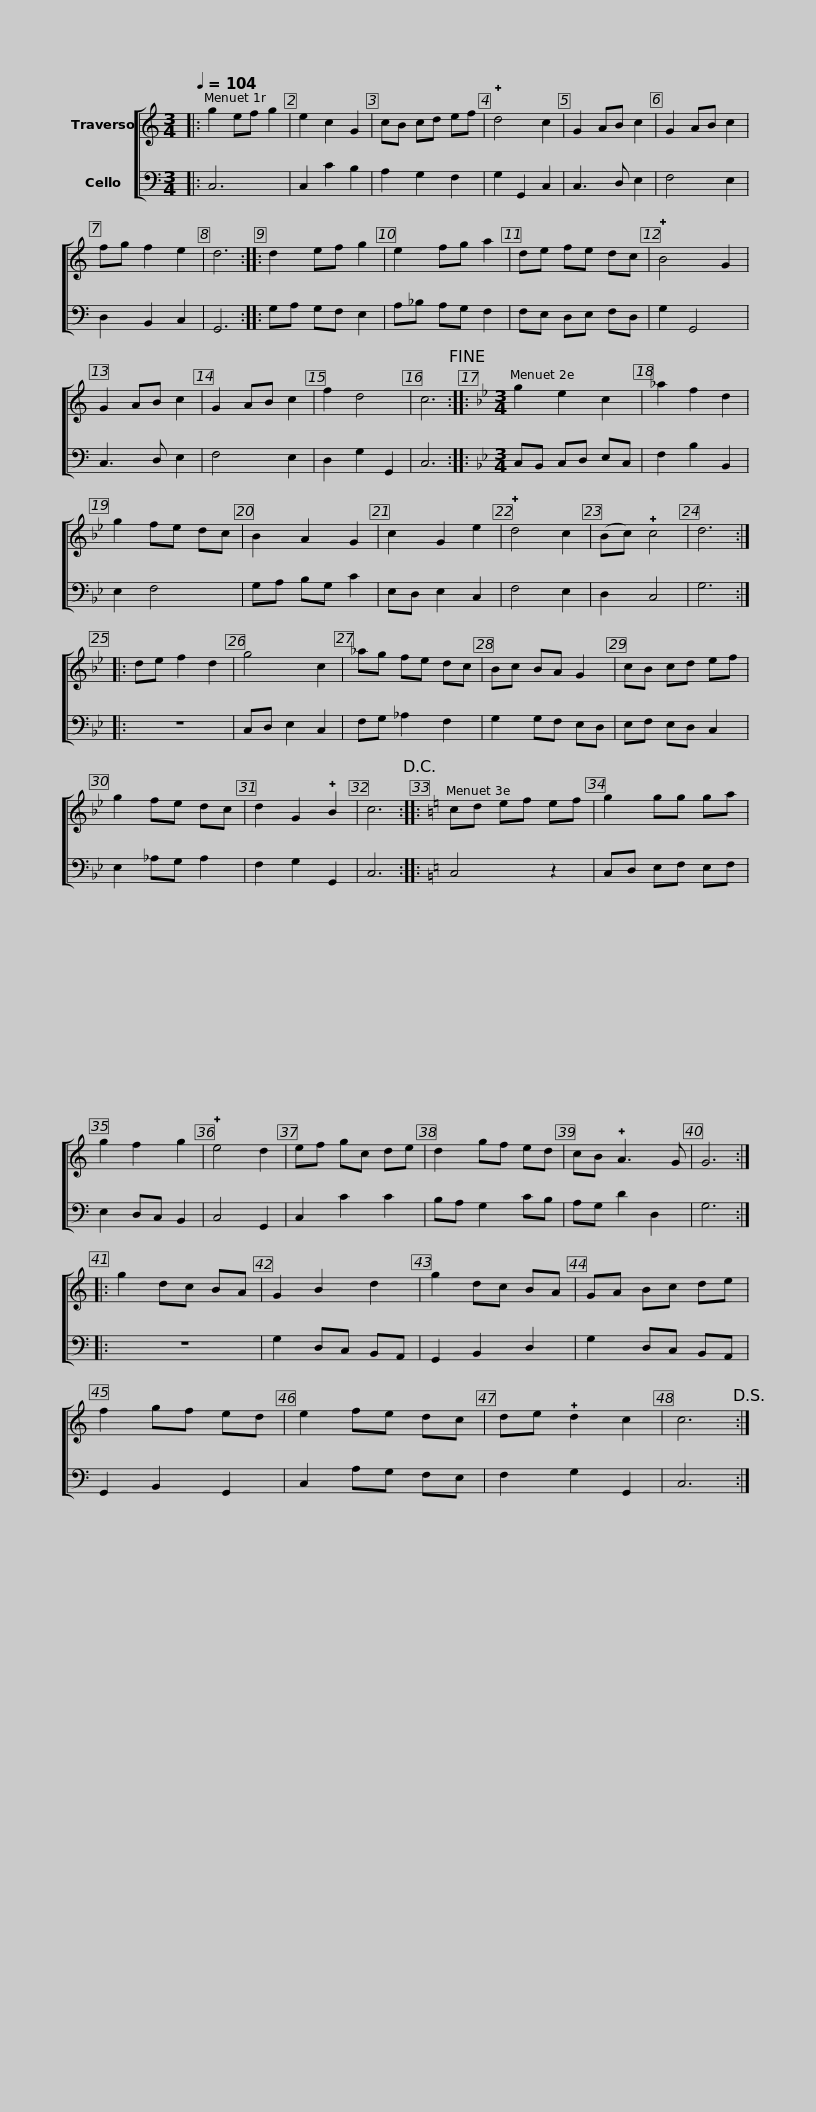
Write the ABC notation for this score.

X:1
%%score [ 1 2 ]
L:1/8
Q:1/4=104
M:3/4
I:linebreak $
K:C
V:1 treble
V:2 bass
V:1
|: g2 ef g2 | e2 c2 G2 | cB cd ef | !plus!d4 c2 | G2 AB c2 | %5
 G2 AB c2 | fg f2 e2 | d6 ::$ d2 ef g2 | e2 fg a2 | %10
 de fe dc | !plus!B4 G2 | G2 AB c2 | G2 AB c2 | f2 d4 | %15
 c6!fine! ::$[K:Bb][M:3/4] g2 e2 c2 | _a2 f2 d2 | g2 fe dc | B2 A2 G2 | %20
 c2 G2 e2 | !plus!d4 c2 | (Bc) !plus!c4 | d6 ::$ de f2 d2 | %25
 g4 c2 | _ag fe dc | Bc BA G2 | cB cd ef | g2 fe dc | %30
 d2 G2 !plus!B2 | c6!D.C.! ::$[K:C] cd ef ef | g2 gg ga | g2 f2 g2 | %35
 !plus!e4 d2 | ef gc de | d2 gf ed | cB !plus!A3 G | G6 ::$ %40
 g2 dc BA | G2 B2 d2 | g2 dc BA | GA Bc de | f2 gf ed | %45
 e2 fe dc | de !plus!d2 c2 | c6!D.S.! :| %48
V:2
|: C,6 | C,2 C2 B,2 | A,2 G,2 F,2 | G,2 G,,2 C,2 | C,3 D, E,2 | %5
 F,4 E,2 | D,2 B,,2 C,2 | G,,6 ::$ G,A, G,F, E,2 | A,_B, A,G, F,2 | %10
 F,E, D,E, F,D, | G,2 G,,4 | C,3 D, E,2 | F,4 E,2 | D,2 G,2 G,,2 | %15
 C,6 ::$[K:Bb][M:3/4] C,B,, C,D, E,C, | F,2 B,2 B,,2 | E,2 F,4 | G,A, B,G, C2 | %20
 E,D, E,2 C,2 | F,4 E,2 | D,2 C,4 | G,6 ::$ z6 | %25
 C,D, E,2 C,2 | F,G, _A,2 F,2 | G,2 G,F, E,D, | E,F, E,D, C,2 | E,2 _A,G, A,2 | %30
 F,2 G,2 G,,2 | C,6 ::$[K:C] C,4 z2 | C,D, E,F, E,F, | E,2 D,C, B,,2 | %35
 C,4 G,,2 | C,2 C2 C2 | B,A, G,2 CB, | A,G, D2 D,2 | G,6 ::$ %40
 z6 | G,2 D,C, B,,A,, | G,,2 B,,2 D,2 | G,2 D,C, B,,A,, | G,,2 B,,2 G,,2 | %45
 C,2 A,G, F,E, | F,2 G,2 G,,2 | C,6 :| %48
